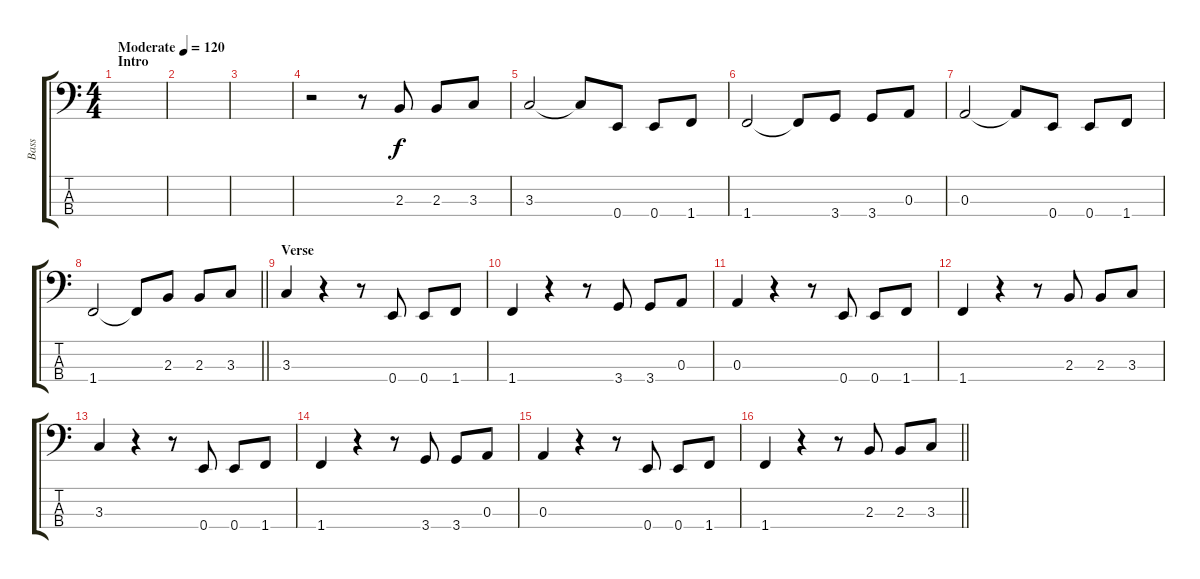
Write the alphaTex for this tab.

\track ("Bass" "Bass") {instrument electricbassfinger}
\staff {score tabs}
\tuning (G2 D2 A1 E1) {hide}
\ts (4 4)
\section ("" "Intro")
\tempo (120 "Moderate")
\clef f4
\ks c
|
|
|
r.2 r.8 2.3.8 2.3.8 3.3.8 |
3.3.2 3.3{t}.8 0.4.8 0.4.8 1.4.8 |
1.4.2 1.4{t}.8 3.4.8 3.4.8 0.3.8 |
0.3.2 0.3{t}.8 0.4.8 0.4.8 1.4.8 |
\barLineRight lightlight
1.4.2 1.4{t}.8 2.3.8 2.3.8 3.3.8 |
\section ("" "Verse")
3.3.4 r.4 r.8 0.4.8 0.4.8 1.4.8 |
1.4.4 r.4 r.8 3.4.8 3.4.8 0.3.8 |
0.3.4 r.4 r.8 0.4.8 0.4.8 1.4.8 |
1.4.4 r.4 r.8 2.3.8 2.3.8 3.3.8 |
3.3.4 r.4 r.8 0.4.8 0.4.8 1.4.8 |
1.4.4 r.4 r.8 3.4.8 3.4.8 0.3.8 |
0.3.4 r.4 r.8 0.4.8 0.4.8 1.4.8 |
\barLineRight lightlight
1.4.4 r.4 r.8 2.3.8 2.3.8 3.3.8
